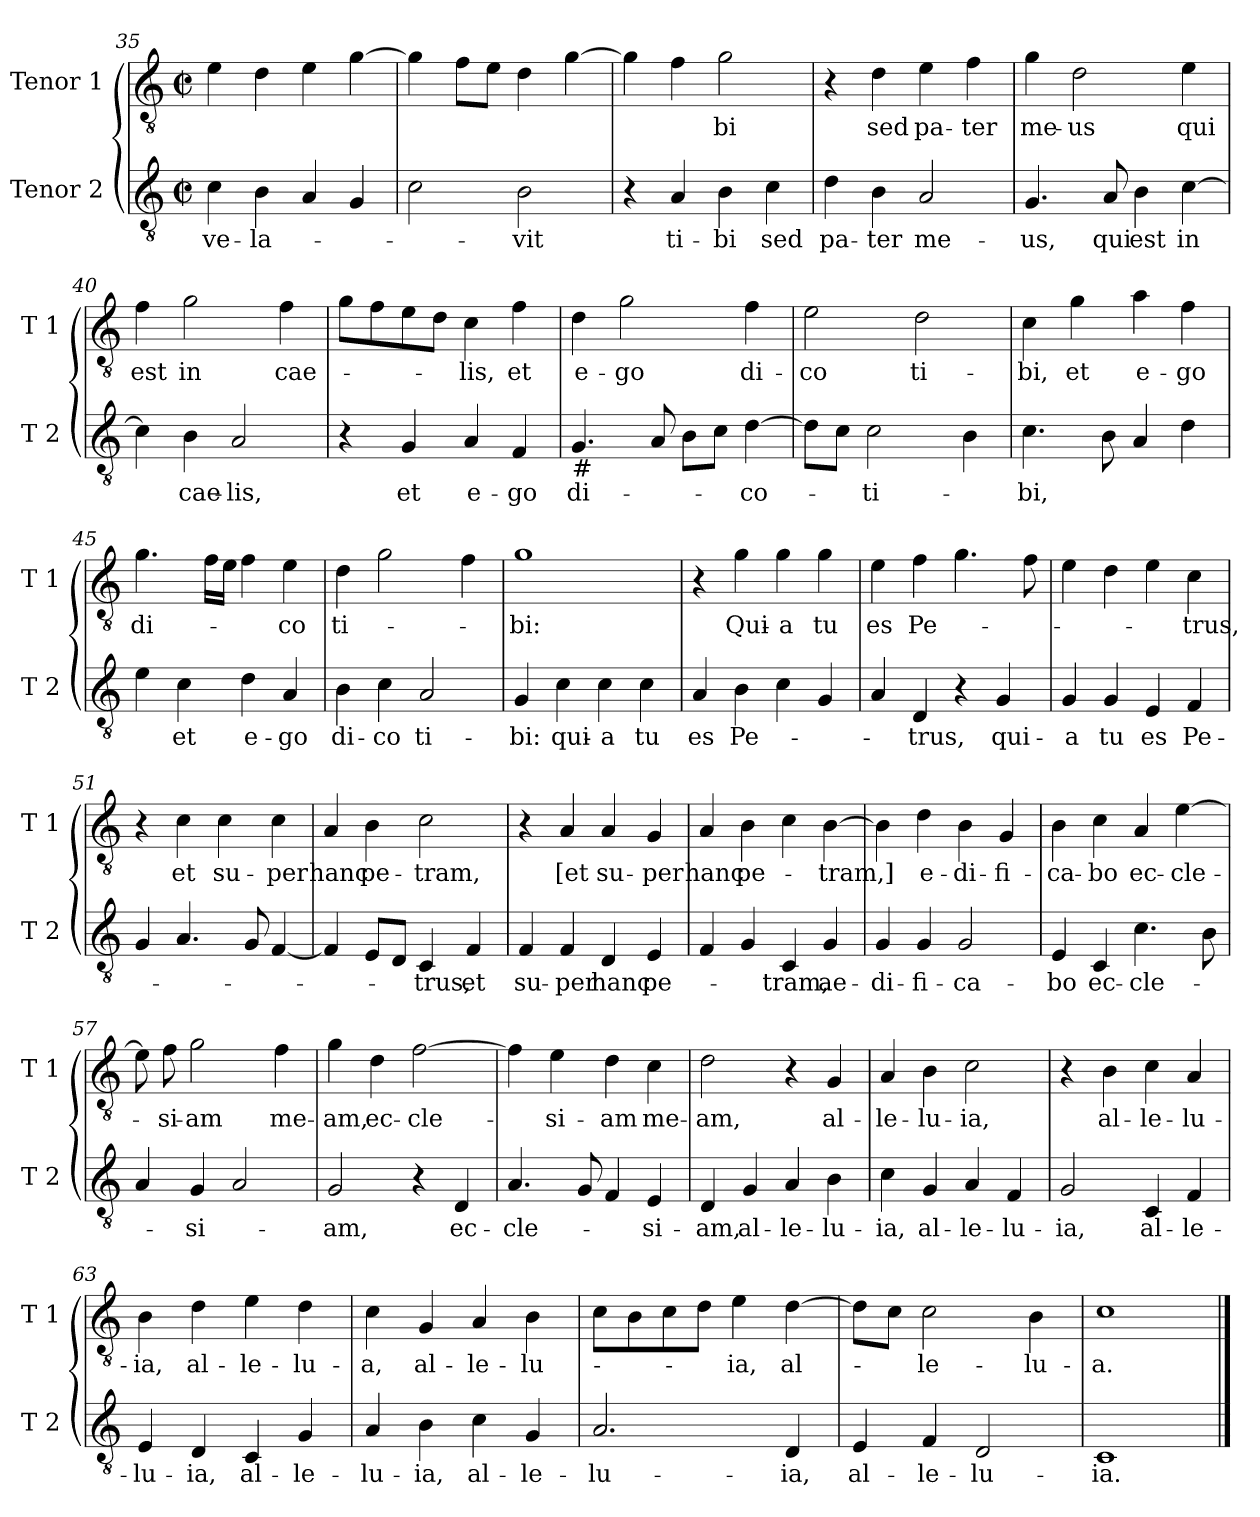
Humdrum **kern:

**kern	**text	**kern	**text
*part2	*part2	*part1	*part1
*staff2	*staff2	*staff1	*staff1
*I"Tenor 2	*	*I"Tenor 1	*
*I'T 2	*	*I'T 1	*
*clefGv2	*	*clefGv2	*
*k[]	*	*k[]	*
*C:	*	*C:	*
*M2/2	*	*M2/2	*
*met(c|)	*	*met(c|)	*
=35	=35	=35	=35
!	!LO:LY:b	!	!
4c\	-ve-	4e\	.
!	!LO:LY:b	!	!
4B\	-la-	4d\	.
4A/	.	4e\	.
4G/	.	[4g\	.
!!LO:LB:g=z
=36	=36	=36	=36
2c\	.	4g\]	.
.	.	8f\L	.
.	.	8e\J	.
!	!LO:LY:b	!	!
2B\	-vit	4d\	.
.	.	[4g\	.
=37	=37	=37	=37
4r	.	4g\]	.
!	!LO:LY:b	!	!
4A/	ti-	4f\	.
!	!LO:LY:b	!	!LO:LY:b
4B\	-bi	2g\	-bi
!	!LO:LY:b	!	!
4c\	sed	.	.
=38	=38	=38	=38
!	!LO:LY:b	!	!
4d\	pa-	4r	.
!	!LO:LY:b	!	!LO:LY:b
4B\	-ter	4d\	sed
!	!LO:LY:b	!	!LO:LY:b
2A/	me-	4e\	pa-
!	!	!	!LO:LY:b
.	.	4f\	-ter
=39	=39	=39	=39
!	!LO:LY:b	!	!LO:LY:b
4.G/	-us,	4g\	me-
!	!	!	!LO:LY:b
.	.	2d\	-us
!	!LO:LY:b	!	!
8A/	qui	.	.
!	!LO:LY:b	!	!
4B\	est	.	.
!	!LO:LY:b	!	!LO:LY:b
[4c\	in	4e\	qui
=40	=40	=40	=40
!	!	!	!LO:LY:b
4c\]	.	4f\	est
!	!LO:LY:b	!	!LO:LY:b
4B\	cae-	2g\	in
!	!LO:LY:b	!	!
2A/	-lis,	.	.
!	!	!	!LO:LY:b
.	.	4f\	cae-
!!LO:LB:g=z
=41	=41	=41	=41
4r	.	8g\L	.
.	.	8f\	.
!	!LO:LY:b	!	!
4G/	et	8e\	.
.	.	8d\J	.
!	!LO:LY:b	!	!LO:LY:b
4A/	e-	4c\	-lis,
!	!LO:LY:b	!	!LO:LY:b
4F/	-go	4f\	et
=42	=42	=42	=42
!LO:TX:b:t=#	!	!	!
!	!LO:LY:b	!	!LO:LY:b
4.G/	di-	4d\	e-
!	!	!	!LO:LY:b
.	.	2g\	-go
8A/	.	.	.
8B\L	.	.	.
8c\J	.	.	.
!	!LO:LY:b	!	!LO:LY:b
[4d\	-co-	4f\	di-
=43	=43	=43	=43
!	!	!	!LO:LY:b
8d\L]	.	2e\	-co
8c\J	.	.	.
!	!LO:LY:b	!	!
2c\	-ti-	.	.
!	!	!	!LO:LY:b
.	.	2d\	ti-
4B\	.	.	.
=44	=44	=44	=44
!	!LO:LY:b	!	!LO:LY:b
4.c\	-bi,	4c\	-bi,
!	!	!	!LO:LY:b
.	.	4g\	et
8B\	.	.	.
!	!	!	!LO:LY:b
4A/	.	4a\	e-
!	!	!	!LO:LY:b
4d\	.	4f\	-go
=45	=45	=45	=45
!	!	!	!LO:LY:b
4e\	.	4.g\	di-
!	!LO:LY:b	!	!
4c\	et	.	.
.	.	16f\LL	.
.	.	16e\JJ	.
!	!LO:LY:b	!	!
4d\	e-	4f\	.
!	!LO:LY:b	!	!LO:LY:b
4A/	-go	4e\	-co
!!LO:LB:g=z
=46	=46	=46	=46
!	!LO:LY:b	!	!LO:LY:b
4B\	di-	4d\	ti-
!	!LO:LY:b	!	!
4c\	-co	2g\	.
!	!LO:LY:b	!	!
2A/	ti-	.	.
.	.	4f\	.
=47	=47	=47	=47
!	!LO:LY:b	!	!LO:LY:b
4G/	-bi:	1g	-bi:
!	!LO:LY:b	!	!
4c\	qui-	.	.
!	!LO:LY:b	!	!
4c\	-a	.	.
!	!LO:LY:b	!	!
4c\	tu	.	.
=48	=48	=48	=48
!	!LO:LY:b	!	!
4A/	es	4r	.
!	!LO:LY:b	!	!LO:LY:b
4B\	Pe-	4g\	Qui-
!	!	!	!LO:LY:b
4c\	.	4g\	-a
!	!	!	!LO:LY:b
4G/	.	4g\	tu
=49	=49	=49	=49
!	!	!	!LO:LY:b
4A/	.	4e\	es
!	!LO:LY:b	!	!LO:LY:b
4D/	-trus,	4f\	Pe-
4r	.	4.g\	.
!	!LO:LY:b	!	!
4G/	qui-	.	.
.	.	8f\	.
=50	=50	=50	=50
!	!LO:LY:b	!	!
4G/	-a	4e\	.
!	!LO:LY:b	!	!
4G/	tu	4d\	.
!	!LO:LY:b	!	!
4E/	es	4e\	.
!	!LO:LY:b	!	!LO:LY:b
4F/	Pe-	4c\	-trus,
!!LO:PB:g=z
=51	=51	=51	=51
4G/	.	4r	.
!	!	!	!LO:LY:b
4.A/	.	4c\	et
!	!	!	!LO:LY:b
.	.	4c\	su-
8G/	.	.	.
!	!	!	!LO:LY:b
[4F/	.	4c\	-per
=52	=52	=52	=52
!	!	!	!LO:LY:b
4F/]	.	4A/	hanc
!	!	!	!LO:LY:b
8E/L	.	4B\	pe-
8D/J	.	.	.
!	!LO:LY:b	!	!LO:LY:b
4C/	-trus,	2c\	-tram,
!	!LO:LY:b	!	!
4F/	et	.	.
=53	=53	=53	=53
!	!LO:LY:b	!	!
4F/	su-	4r	.
!	!LO:LY:b	!	!LO:LY:b
4F/	-per	4A/	[et
!	!LO:LY:b	!	!LO:LY:b
4D/	hanc	4A/	su-
!	!LO:LY:b	!	!LO:LY:b
4E/	pe-	4G/	-per
=54	=54	=54	=54
!	!	!	!LO:LY:b
4F/	.	4A/	hanc
!	!	!	!LO:LY:b
4G/	.	4B\	pe-
!	!LO:LY:b	!	!
4C/	-tram,	4c\	.
!	!LO:LY:b	!	!LO:LY:b
4G/	ae-	[4B\	-tram,]
=55	=55	=55	=55
!	!LO:LY:b	!	!
4G/	-di-	4B\]	.
!	!LO:LY:b	!	!LO:LY:b
4G/	-fi-	4d\	e-
!	!LO:LY:b	!	!LO:LY:b
2G/	-ca-	4B\	-di-
!	!	!	!LO:LY:b
.	.	4G/	-fi-
!!LO:LB:g=z
=56	=56	=56	=56
!	!LO:LY:b	!	!LO:LY:b
4E/	-bo	4B\	-ca-
!	!LO:LY:b	!	!LO:LY:b
4C/	ec-	4c\	-bo
!	!LO:LY:b	!	!LO:LY:b
4.c\	-cle-	4A/	ec-
!	!	!	!LO:LY:b
.	.	[4e\	-cle-
8B\	.	.	.
=57	=57	=57	=57
4A/	.	8e\]	.
!	!	!	!LO:LY:b
.	.	8f\	-si-
!	!LO:LY:b	!	!LO:LY:b
4G/	-si-	2g\	-am
2A/	.	.	.
!	!	!	!LO:LY:b
.	.	4f\	me-
=58	=58	=58	=58
!	!LO:LY:b	!	!LO:LY:b
2G/	-am,	4g\	-am,
!	!	!	!LO:LY:b
.	.	4d\	ec-
!	!	!	!LO:LY:b
4r	.	[2f\	-cle-
!	!LO:LY:b	!	!
4D/	ec-	.	.
=59	=59	=59	=59
!	!LO:LY:b	!	!
4.A/	-cle-	4f\]	.
!	!	!	!LO:LY:b
.	.	4e\	-si-
8G/	.	.	.
!	!	!	!LO:LY:b
4F/	.	4d\	-am
!	!LO:LY:b	!	!LO:LY:b
4E/	-si-	4c\	me-
!!LO:LB:g=z
=60	=60	=60	=60
!	!LO:LY:b	!	!LO:LY:b
4D/	-am,	2d\	-am,
!	!LO:LY:b	!	!
4G/	al-	.	.
!	!LO:LY:b	!	!
4A/	-le-	4r	.
!	!LO:LY:b	!	!LO:LY:b
4B\	-lu-	4G/	al-
=61	=61	=61	=61
!	!LO:LY:b	!	!LO:LY:b
4c\	-ia,	4A/	-le-
!	!LO:LY:b	!	!LO:LY:b
4G/	al-	4B\	-lu-
!	!LO:LY:b	!	!LO:LY:b
4A/	-le-	2c\	-ia,
!	!LO:LY:b	!	!
4F/	-lu-	.	.
=62	=62	=62	=62
!	!LO:LY:b	!	!
2G/	-ia,	4r	.
!	!	!	!LO:LY:b
.	.	4B\	al-
!	!LO:LY:b	!	!LO:LY:b
4C/	al-	4c\	-le-
!	!LO:LY:b	!	!LO:LY:b
4F/	-le-	4A/	-lu-
=63	=63	=63	=63
!	!LO:LY:b	!	!LO:LY:b
4E/	-lu-	4B\	-ia,
!	!LO:LY:b	!	!LO:LY:b
4D/	-ia,	4d\	al-
!	!LO:LY:b	!	!LO:LY:b
4C/	al-	4e\	-le-
!	!LO:LY:b	!	!LO:LY:b
4G/	-le-	4d\	-lu-
!!LO:LB:g=z
=64	=64	=64	=64
!	!LO:LY:b	!	!LO:LY:b
4A/	-lu-	4c\	-a,
!	!LO:LY:b	!	!LO:LY:b
4B\	-ia,	4G/	al-
!	!LO:LY:b	!	!LO:LY:b
4c\	al-	4A/	-le-
!	!LO:LY:b	!	!LO:LY:b
4G/	-le-	4B\	-lu-
=65	=65	=65	=65
!	!LO:LY:b	!	!
2.A/	-lu-	8c\L	.
.	.	8B\	.
.	.	8c\	.
.	.	8d\J	.
!	!	!	!LO:LY:b
.	.	4e\	-ia,
!	!LO:LY:b	!	!LO:LY:b
4D/	-ia,	[4d\	al-
=66	=66	=66	=66
!	!LO:LY:b	!	!
4E/	al-	8d\L]	.
.	.	8c\J	.
!	!LO:LY:b	!	!LO:LY:b
4F/	-le-	2c\	-le-
!	!LO:LY:b	!	!
2D/	-lu-	.	.
!	!	!	!LO:LY:b
.	.	4B\	-lu-
=67	=67	=67	=67
!	!LO:LY:b	!	!LO:LY:b
1C	-ia.	1c	-a.
==	==	==	==
*-	*-	*-	*-
